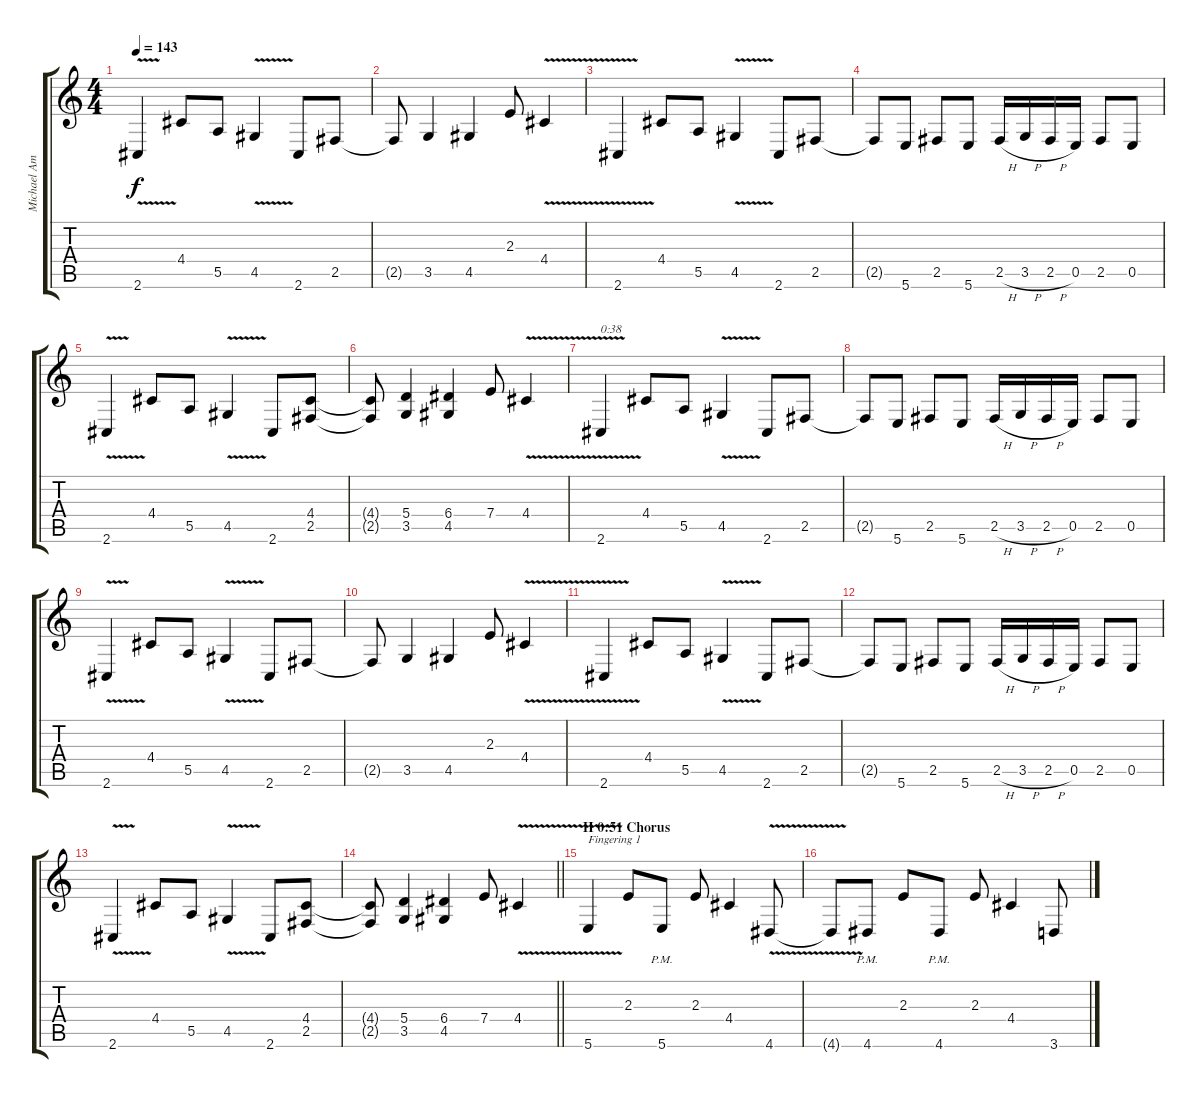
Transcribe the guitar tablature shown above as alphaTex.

\track ("Michael Amott (Lead Guitar)" "Michael Am") {instrument distortionguitar}
\staff {score tabs}
\tuning (B3 Gb3 D3 A2 E2 B1) {hide}
\ts (4 4)
\tempo 143
\clef g2
\ks c
2.6{v}.4{dy f} 4.4.8 5.5.8 4.5{v}.4 2.6.8 2.5.8 |
2.5{t}.8 3.5.4 4.5.4 2.3.8 4.4{v}.4 |
2.6{v}.4 4.4.8 5.5.8 4.5{v}.4 2.6.8 2.5.8 |
2.5{t}.8 5.6.8 2.5.8 5.6.8 2.5{h}.16 3.5{h}.16 2.5{h}.16 0.5.16 2.5.8 0.5.8 |
2.6{v}.4 4.4.8 5.5.8 4.5{v}.4 2.6.8 (4.4 2.5).8 |
(4.4{t} 2.5{t}).8 (5.4 3.5).4 (6.4 4.5).4 7.4.8 4.4{v}.4 |
2.6{v}.4{txt "0:38"} 4.4.8 5.5.8 4.5{v}.4 2.6.8 2.5.8 |
2.5{t}.8 5.6.8 2.5.8 5.6.8 2.5{h}.16 3.5{h}.16 2.5{h}.16 0.5.16 2.5.8 0.5.8 |
2.6{v}.4 4.4.8 5.5.8 4.5{v}.4 2.6.8 2.5.8 |
2.5{t}.8 3.5.4 4.5.4 2.3.8 4.4{v}.4 |
2.6{v}.4 4.4.8 5.5.8 4.5{v}.4 2.6.8 2.5.8 |
2.5{t}.8 5.6.8 2.5.8 5.6.8 2.5{h}.16 3.5{h}.16 2.5{h}.16 0.5.16 2.5.8 0.5.8 |
2.6{v}.4 4.4.8 5.5.8 4.5{v}.4 2.6.8 (4.4 2.5).8 |
\barLineRight lightlight
(4.4{t} 2.5{t}).8 (5.4 3.5).4 (6.4 4.5).4 7.4.8 4.4{v}.4 |
\section ("" "II 0:51 Chorus")
5.6{v}.4{txt "Fingering 1"} 2.3.8 5.6{pm}.8 2.3.8 4.4.4 4.6{v}.8 |
4.6{t}.8 4.6{pm}.8 2.3.8 4.6{pm}.8 2.3.8 4.4.4 3.6.8
